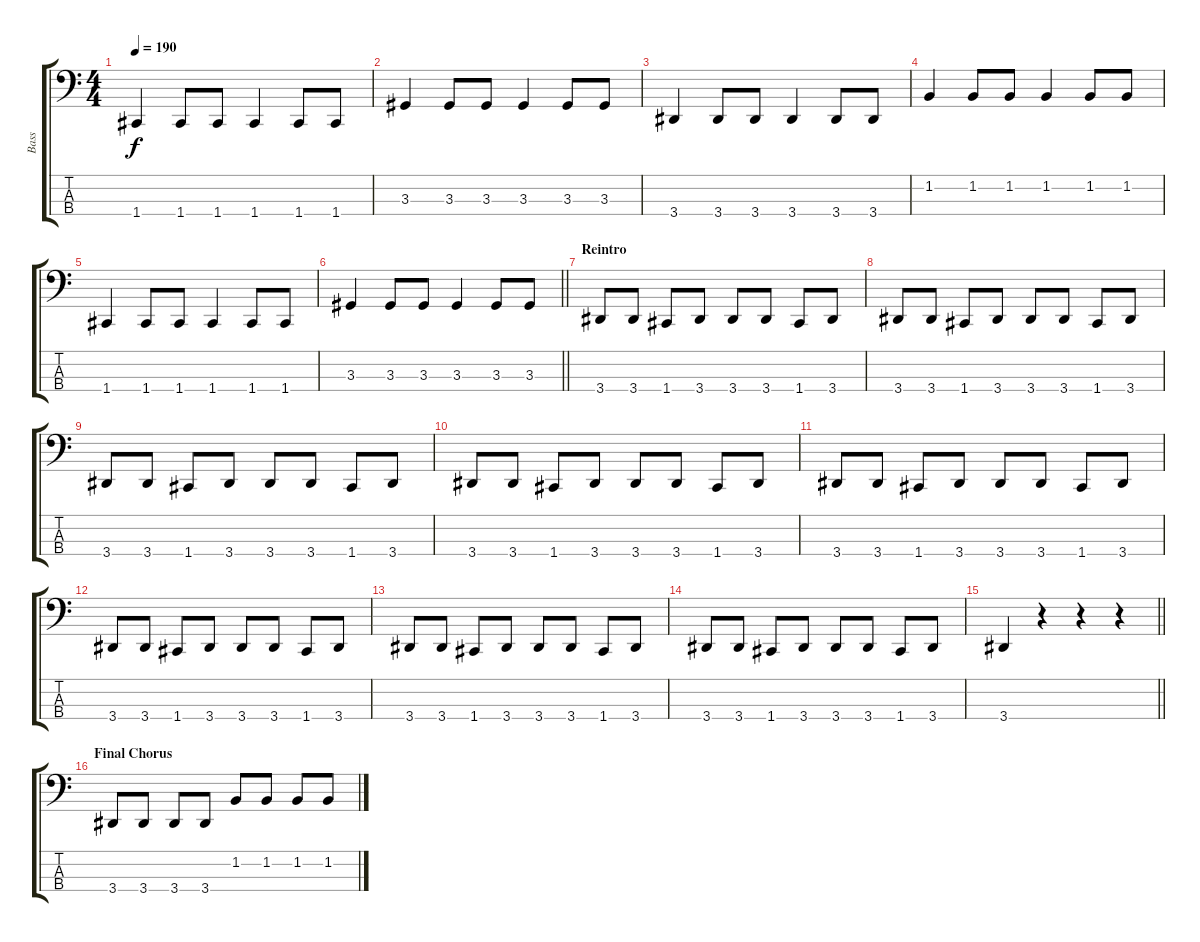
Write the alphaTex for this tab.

\track ("Bass" "Bass") {instrument electricbasspick}
\staff {score tabs}
\tuning (Eb2 Bb1 F1 C1) {hide}
\ts (4 4)
\tempo 190
\clef f4
\ks c
1.4.4{dy f} 1.4.8 1.4.8 1.4.4 1.4.8 1.4.8 |
3.3.4 3.3.8 3.3.8 3.3.4 3.3.8 3.3.8 |
3.4.4 3.4.8 3.4.8 3.4.4 3.4.8 3.4.8 |
1.2.4 1.2.8 1.2.8 1.2.4 1.2.8 1.2.8 |
1.4.4 1.4.8 1.4.8 1.4.4 1.4.8 1.4.8 |
\barLineRight lightlight
3.3.4 3.3.8 3.3.8 3.3.4 3.3.8 3.3.8 |
\section ("" "Reintro")
3.4.8 3.4.8 1.4.8 3.4.8 3.4.8 3.4.8 1.4.8 3.4.8 |
3.4.8 3.4.8 1.4.8 3.4.8 3.4.8 3.4.8 1.4.8 3.4.8 |
3.4.8 3.4.8 1.4.8 3.4.8 3.4.8 3.4.8 1.4.8 3.4.8 |
3.4.8 3.4.8 1.4.8 3.4.8 3.4.8 3.4.8 1.4.8 3.4.8 |
3.4.8 3.4.8 1.4.8 3.4.8 3.4.8 3.4.8 1.4.8 3.4.8 |
3.4.8 3.4.8 1.4.8 3.4.8 3.4.8 3.4.8 1.4.8 3.4.8 |
3.4.8 3.4.8 1.4.8 3.4.8 3.4.8 3.4.8 1.4.8 3.4.8 |
3.4.8 3.4.8 1.4.8 3.4.8 3.4.8 3.4.8 1.4.8 3.4.8 |
\barLineRight lightlight
3.4.4 r.4 r.4 r.4 |
\section ("" "Final Chorus")
3.4.8 3.4.8 3.4.8 3.4.8 1.2.8 1.2.8 1.2.8 1.2.8
